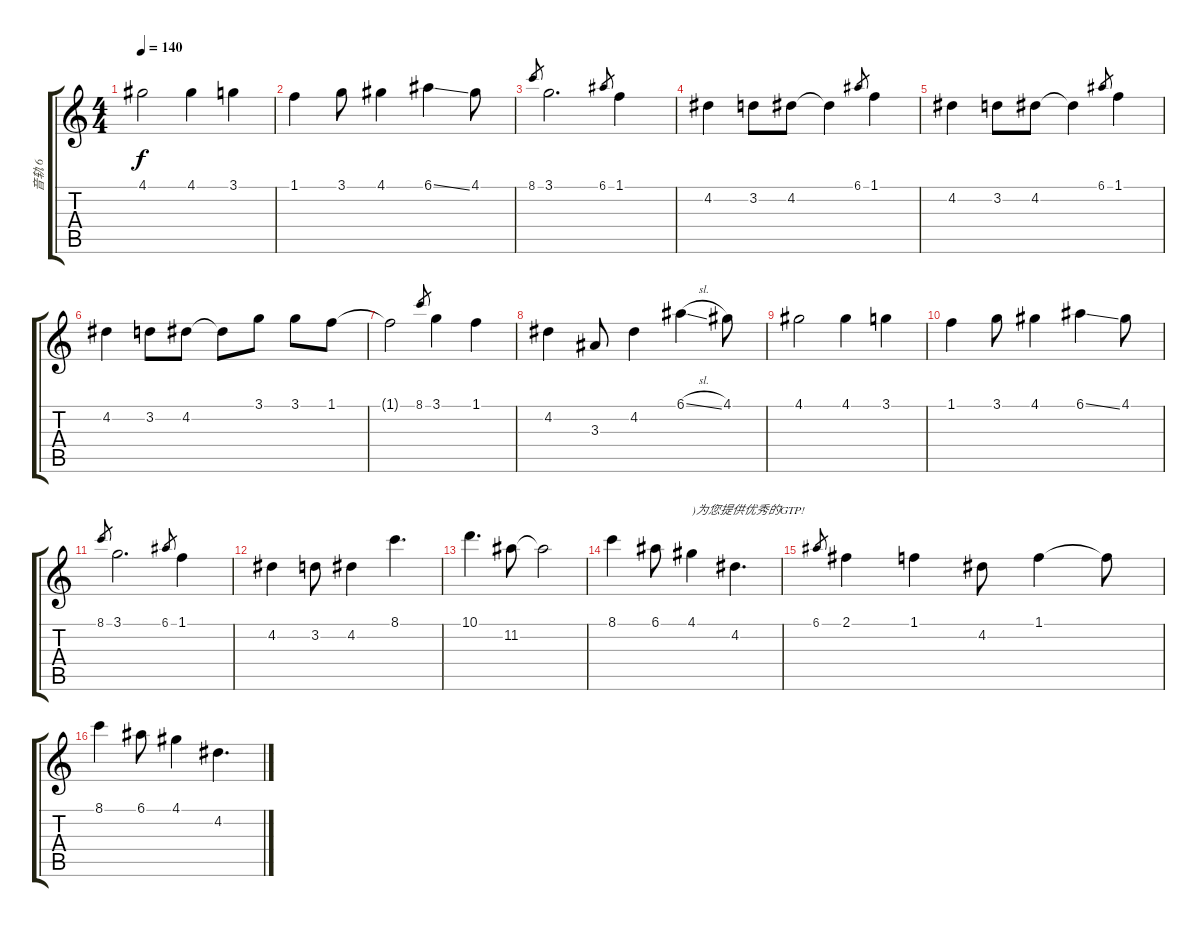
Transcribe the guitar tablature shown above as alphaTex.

\track ("音轨 6" "音轨 6") {instrument contrabass}
\staff {score tabs}
\tuning (E4 B3 G3 D3 A2 E2) {hide}
\ts (4 4)
\tempo 140
\clef g2
\ks c
4.1.2{dy f} 4.1.4 3.1.4 |
1.1.4 3.1.8 4.1.4 6.1{ss}.4 4.1.8 |
8.1.8{gr} 3.1.2{d} 6.1.8{gr} 1.1.4 |
4.2.4 3.2.8 4.2.8 4.2{t}.4 6.1.8{gr} 1.1.4 |
4.2.4 3.2.8 4.2.8 4.2{t}.4 6.1.8{gr} 1.1.4 |
4.2.4 3.2.8 4.2.8 4.2{t}.8 3.1.8 3.1.8 1.1.8 |
1.1{t}.2 8.1.8{gr} 3.1.4 1.1.4 |
4.2.4 3.3.8 4.2.4 6.1{sl}.4 4.1.8 |
4.1.2 4.1.4 3.1.4 |
1.1.4 3.1.8 4.1.4 6.1{ss}.4 4.1.8 |
8.1.8{gr} 3.1.2{d} 6.1.8{gr} 1.1.4 |
4.2.4 3.2.8 4.2.4 8.1.4{d} |
10.1.4{d} 11.2.8 11.2{t}.2 |
8.1.4 6.1.8 4.1.4{txt ")为您提供优秀的GTP!"} 4.2.4{d} |
6.1.8{gr} 2.1.4 1.1.4 4.2.8 1.1.4 1.1{t}.8 |
8.1.4 6.1.8 4.1.4 4.2.4{d}
